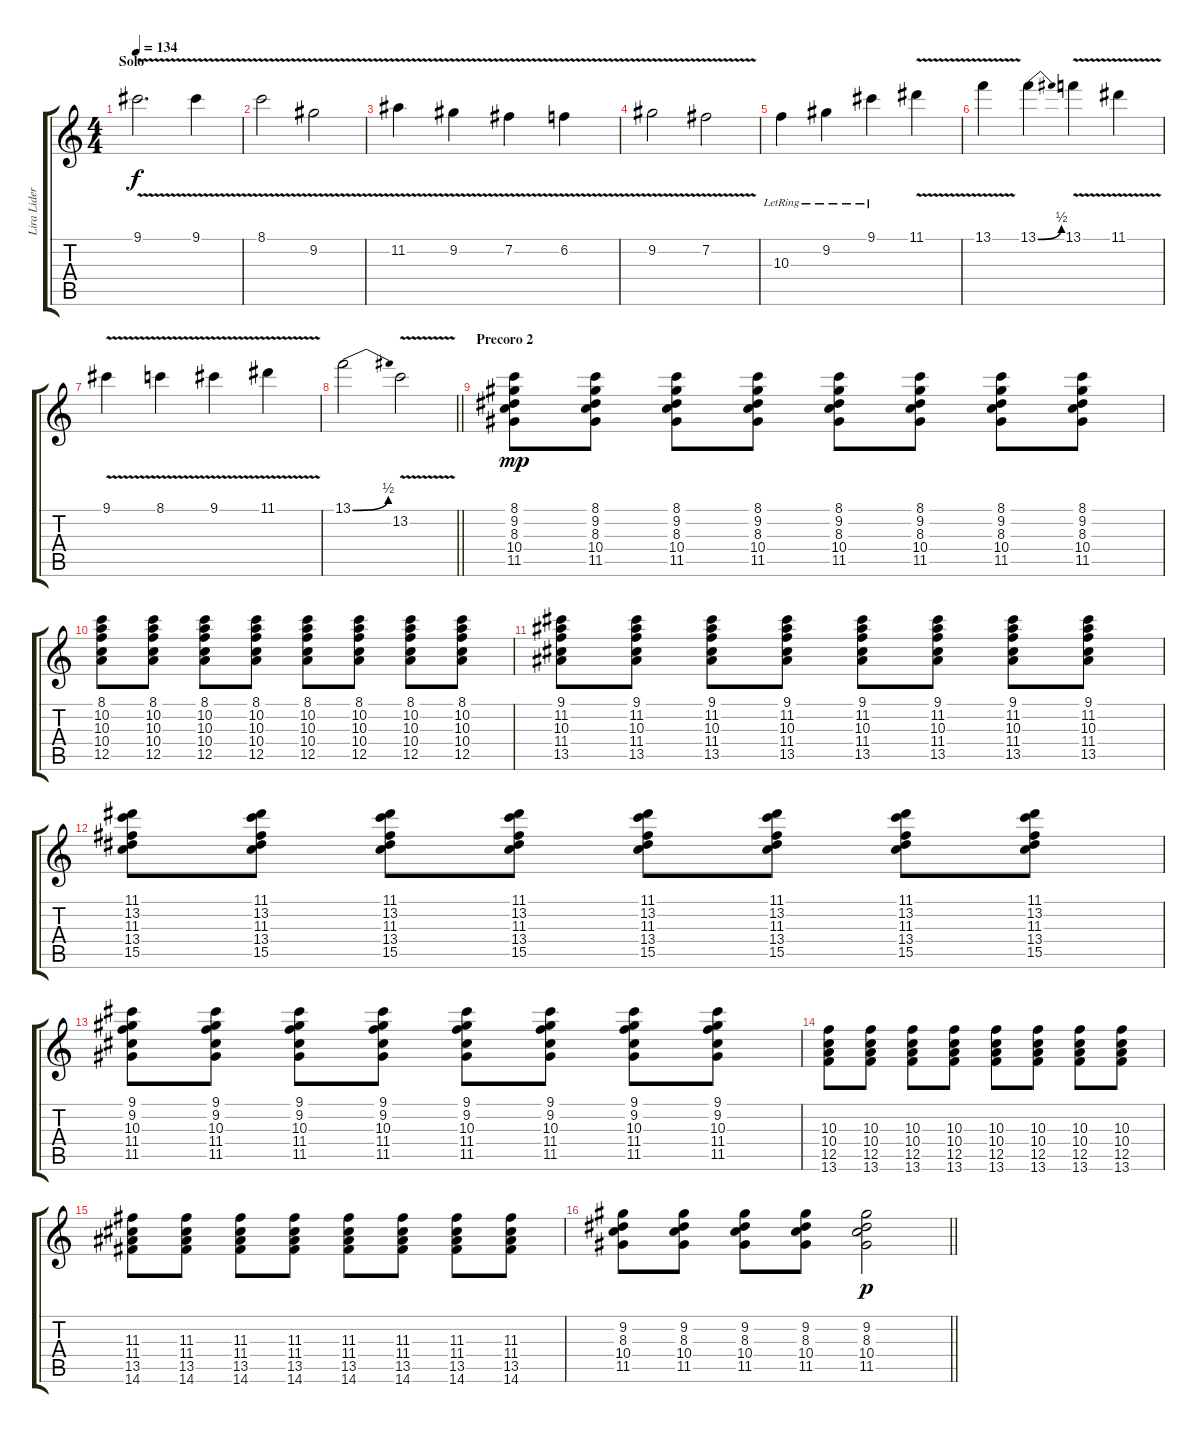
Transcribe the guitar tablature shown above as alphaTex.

\track ("Lira Lider" "Lira Lider") {instrument distortionguitar}
\staff {score tabs}
\tuning (E4 B3 G3 D3 A2 E2) {hide}
\ts (4 4)
\section ("" "Solo")
\tempo 134
\clef g2
\ks c
9.1{v}.2{d dy f} 9.1{v}.4 |
8.1{v}.2 9.2{v}.2 |
11.2{v}.4 9.2{v}.4 7.2{v}.4 6.2{v}.4 |
9.2{v}.2 7.2{v}.2 |
10.3{lr}.4 9.2{lr}.4 9.1{lr}.4 11.1{v}.4 |
13.1{v}.4 13.1{be (bend 0 0 60 2)}.4 13.1{v}.4 11.1{v}.4 |
9.1{v}.4 8.1{v}.4 9.1{v}.4 11.1{v}.4 |
\barLineRight lightlight
13.1{be (bend 0 0 60 2)}.2 13.2{v}.2 |
\section ("" "Precoro 2")
(8.1 9.2 8.3 10.4 11.5).8{dy mp} (8.1 9.2 8.3 10.4 11.5).8 (8.1 9.2 8.3 10.4 11.5).8 (8.1 9.2 8.3 10.4 11.5).8 (8.1 9.2 8.3 10.4 11.5).8 (8.1 9.2 8.3 10.4 11.5).8 (8.1 9.2 8.3 10.4 11.5).8 (8.1 9.2 8.3 10.4 11.5).8 |
(8.1 10.2 10.3 10.4 12.5).8 (8.1 10.2 10.3 10.4 12.5).8 (8.1 10.2 10.3 10.4 12.5).8 (8.1 10.2 10.3 10.4 12.5).8 (8.1 10.2 10.3 10.4 12.5).8 (8.1 10.2 10.3 10.4 12.5).8 (8.1 10.2 10.3 10.4 12.5).8 (8.1 10.2 10.3 10.4 12.5).8 |
(9.1 11.2 10.3 11.4 13.5).8 (9.1 11.2 10.3 11.4 13.5).8 (9.1 11.2 10.3 11.4 13.5).8 (9.1 11.2 10.3 11.4 13.5).8 (9.1 11.2 10.3 11.4 13.5).8 (9.1 11.2 10.3 11.4 13.5).8 (9.1 11.2 10.3 11.4 13.5).8 (9.1 11.2 10.3 11.4 13.5).8 |
(11.1 13.2 11.3 13.4 15.5).8 (11.1 13.2 11.3 13.4 15.5).8 (11.1 13.2 11.3 13.4 15.5).8 (11.1 13.2 11.3 13.4 15.5).8 (11.1 13.2 11.3 13.4 15.5).8 (11.1 13.2 11.3 13.4 15.5).8 (11.1 13.2 11.3 13.4 15.5).8 (11.1 13.2 11.3 13.4 15.5).8 |
(9.1 9.2 10.3 11.4 11.5).8 (9.1 9.2 10.3 11.4 11.5).8 (9.1 9.2 10.3 11.4 11.5).8 (9.1 9.2 10.3 11.4 11.5).8 (9.1 9.2 10.3 11.4 11.5).8 (9.1 9.2 10.3 11.4 11.5).8 (9.1 9.2 10.3 11.4 11.5).8 (9.1 9.2 10.3 11.4 11.5).8 |
(10.3 10.4 12.5 13.6).8 (10.3 10.4 12.5 13.6).8 (10.3 10.4 12.5 13.6).8 (10.3 10.4 12.5 13.6).8 (10.3 10.4 12.5 13.6).8 (10.3 10.4 12.5 13.6).8 (10.3 10.4 12.5 13.6).8 (10.3 10.4 12.5 13.6).8 |
(11.3 11.4 13.5 14.6).8 (11.3 11.4 13.5 14.6).8 (11.3 11.4 13.5 14.6).8 (11.3 11.4 13.5 14.6).8 (11.3 11.4 13.5 14.6).8 (11.3 11.4 13.5 14.6).8 (11.3 11.4 13.5 14.6).8 (11.3 11.4 13.5 14.6).8 |
\barLineRight lightlight
(9.2 8.3 10.4 11.5).8 (9.2 8.3 10.4 11.5).8 (9.2 8.3 10.4 11.5).8 (9.2 8.3 10.4 11.5).8 (9.2 8.3 10.4 11.5).2{dy p}
